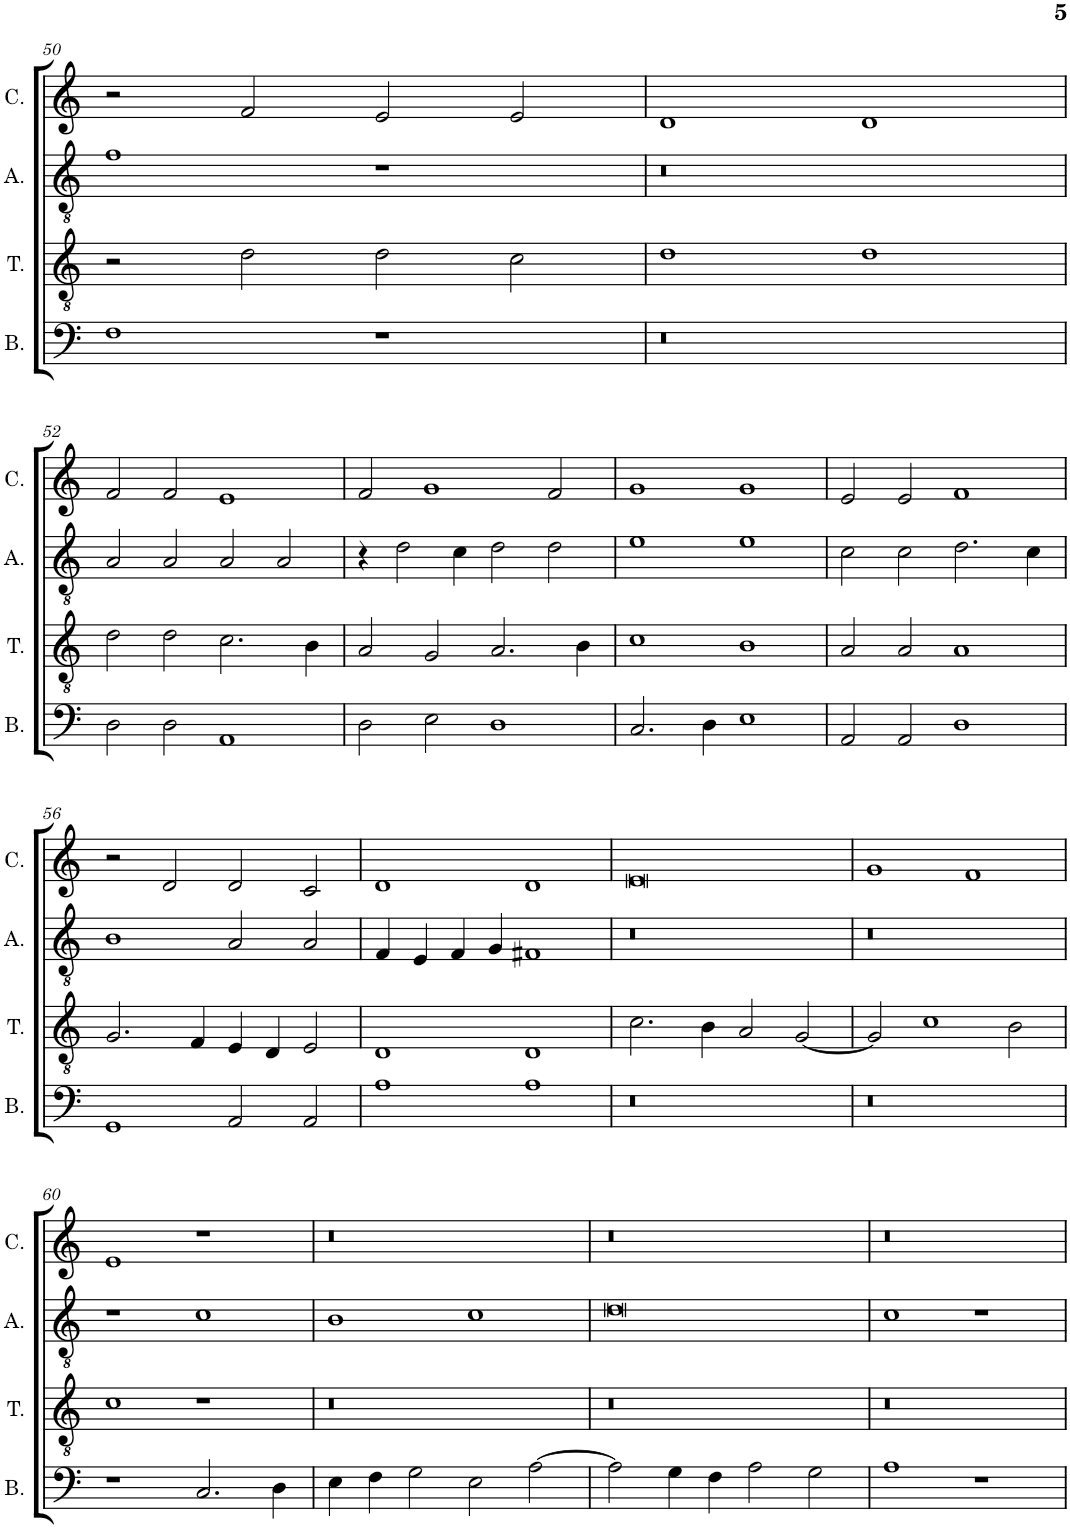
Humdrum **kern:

**kern	**kern	**kern	**kern
*part4	*part3	*part2	*part1
*staff4	*staff3	*staff2	*staff1
*I"Bassus	*I"Tenor	*I"Altus	*I"Cantus
*I'B.	*I'T.	*I'A.	*I'C.
!!LO:PB:g=z
*clefF4	*clefGv2	*clefGv2	*clefG2
*k[]	*k[]	*k[]	*k[]
*M2/1	*M2/1	*M2/1	*M2/1
=50	=50	=50	=50
1F	2r	1f	2r
.	2d\	.	2f/
1r	2d\	1r	2e/
.	2c\	.	2e/
=51	=51	=51	=51
0r	1d	0r	1d
.	1d	.	1d
!!LO:LB:g=z
=52	=52	=52	=52
2D\	2d\	2A/	2f/
2D\	2d\	2A/	2f/
1AA	2.c\	2A/	1e
.	.	2A/	.
.	4B\	.	.
=53	=53	=53	=53
2D\	2A/	4r	2f/
.	.	2d\	.
2E\	2G/	.	1g
.	.	4c\	.
1D	2.A/	2d\	.
.	.	2d\	2f/
.	4B\	.	.
=54	=54	=54	=54
2.C/	1c	1e	1g
4D\	.	.	.
1E	1B	1e	1g
=55	=55	=55	=55
2AA/	2A/	2c\	2e/
2AA/	2A/	2c\	2e/
1D	1A	2.d\	1f
.	.	4c\	.
!!LO:LB:g=z
=56	=56	=56	=56
1GG	2.G/	1B	2r
.	.	.	2d/
.	4F/	.	.
2AA/	4E/	2A/	2d/
.	4D/	.	.
2AA/	2E/	2A/	2c/
=57	=57	=57	=57
1A	1D	4F/	1d
.	.	4E/	.
.	.	4F/	.
.	.	4G/	.
1A	1D	1F#X	1d
=58	=58	=58	=58
0r	2.c\	0r	0e
.	4B\	.	.
.	2A/	.	.
.	[2G/	.	.
=59	=59	=59	=59
0r	2G/]	0r	1g
.	1c	.	.
.	.	.	1f
.	2B\	.	.
!!LO:LB:g=z
=60	=60	=60	=60
1r	1c	1r	1e
2.C/	1r	1c	1r
4D\	.	.	.
=61	=61	=61	=61
4E\	0r	1B	0r
4F\	.	.	.
2G\	.	.	.
2E\	.	1c	.
[2A\	.	.	.
=62	=62	=62	=62
2A\]	0r	0d	0r
4G\	.	.	.
4F\	.	.	.
2A\	.	.	.
2G\	.	.	.
=63	=63	=63	=63
1A	0r	1c	0r
1r	.	1r	.
=	=	=	=
*-	*-	*-	*-
